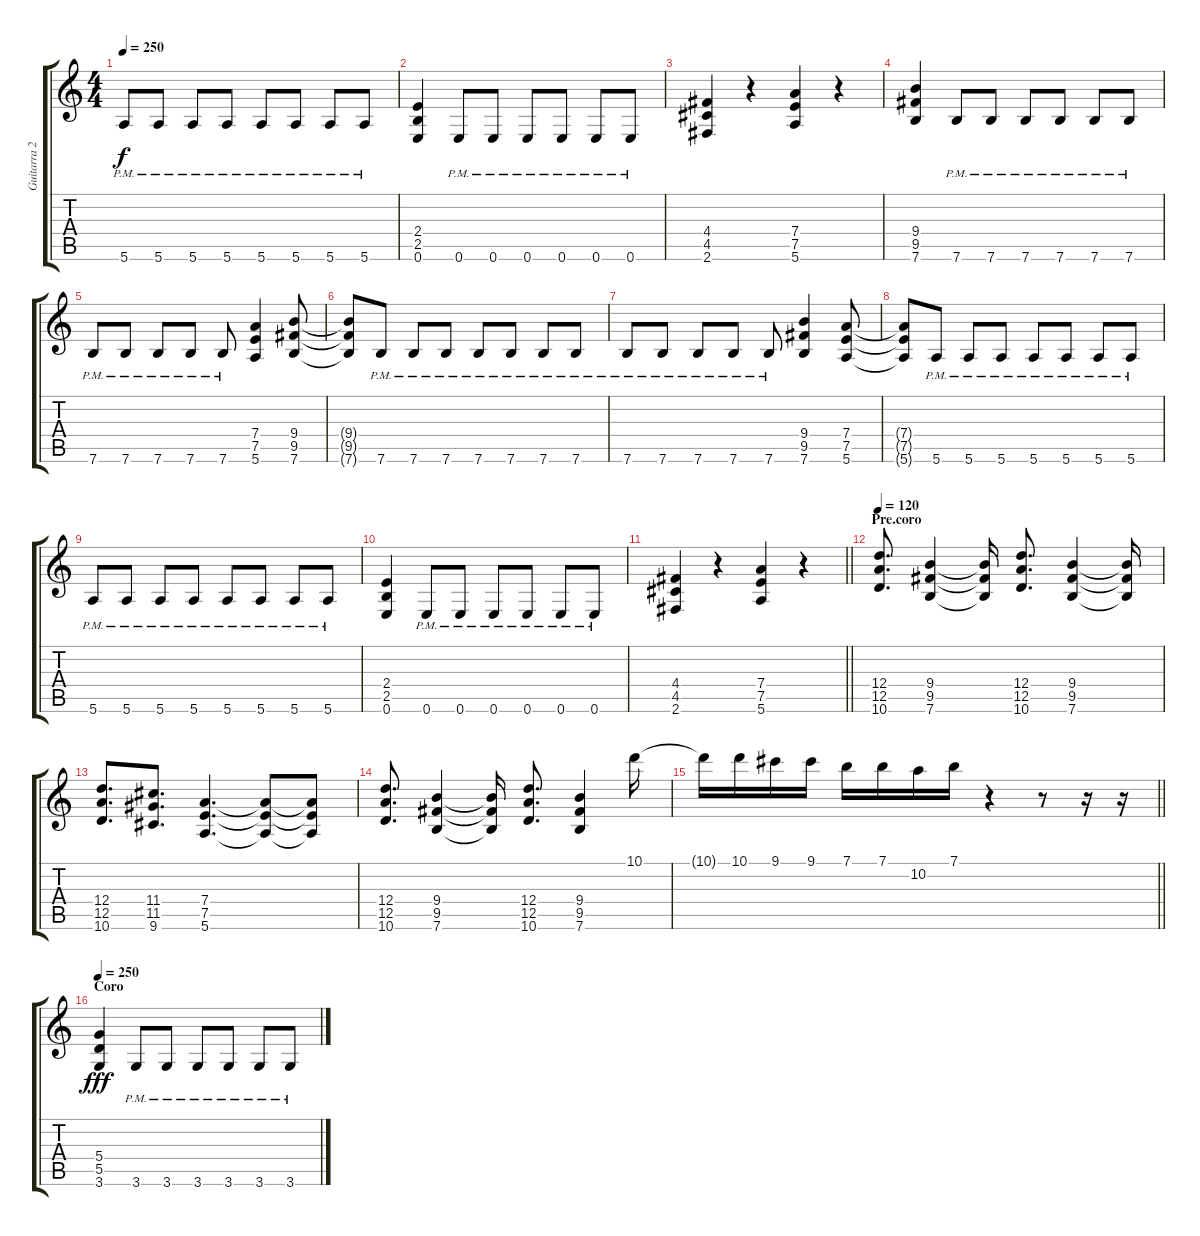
\track ("Guitarra 2" "Guitarra 2") {instrument distortionguitar}
\staff {score tabs}
\tuning (E4 B3 G3 D3 A2 E2) {hide}
\ts (4 4)
\tempo 250
\clef g2
\ks c
5.6{pm}.8{dy f} 5.6{pm}.8 5.6{pm}.8 5.6{pm}.8 5.6{pm}.8 5.6{pm}.8 5.6{pm}.8 5.6{pm}.8 |
(2.4 2.5 0.6).4 0.6{pm}.8 0.6{pm}.8 0.6{pm}.8 0.6{pm}.8 0.6{pm}.8 0.6{pm}.8 |
(4.4 4.5 2.6).4 r.4 (7.4 7.5 5.6).4 r.4 |
(9.4 9.5 7.6).4 7.6{pm}.8 7.6{pm}.8 7.6{pm}.8 7.6{pm}.8 7.6{pm}.8 7.6{pm}.8 |
7.6{pm}.8 7.6{pm}.8 7.6{pm}.8 7.6{pm}.8 7.6{pm}.8 (7.4 7.5 5.6).4 (9.4 9.5 7.6).8 |
(9.4{t} 9.5{t} 7.6{t}).8 7.6{pm}.8 7.6{pm}.8 7.6{pm}.8 7.6{pm}.8 7.6{pm}.8 7.6{pm}.8 7.6{pm}.8 |
7.6{pm}.8 7.6{pm}.8 7.6{pm}.8 7.6{pm}.8 7.6{pm}.8 (9.4 9.5 7.6).4 (7.4 7.5 5.6).8 |
(7.4{t} 7.5{t} 5.6{t}).8 5.6{pm}.8 5.6{pm}.8 5.6{pm}.8 5.6{pm}.8 5.6{pm}.8 5.6{pm}.8 5.6{pm}.8 |
5.6{pm}.8 5.6{pm}.8 5.6{pm}.8 5.6{pm}.8 5.6{pm}.8 5.6{pm}.8 5.6{pm}.8 5.6{pm}.8 |
(2.4 2.5 0.6).4 0.6{pm}.8 0.6{pm}.8 0.6{pm}.8 0.6{pm}.8 0.6{pm}.8 0.6{pm}.8 |
\barLineRight lightlight
(4.4 4.5 2.6).4 r.4 (7.4 7.5 5.6).4 r.4 |
\section ("" "Pre.coro")
\tempo 120
(12.4 12.5 10.6).8{d} (9.4 9.5 7.6).4 (9.4{t} 9.5{t} 7.6{t}).16 (12.4 12.5 10.6).8{d} (9.4 9.5 7.6).4 (9.4{t} 9.5{t} 7.6{t}).16 |
(12.4 12.5 10.6).8{d} (11.4 11.5 9.6).8{d} (7.4 7.5 5.6).4{d} (7.4{t} 7.5{t} 5.6{t}).8 (7.4{t} 7.5{t} 5.6{t}).8 |
(12.4 12.5 10.6).8{d} (9.4 9.5 7.6).4 (9.4{t} 9.5{t} 7.6{t}).16 (12.4 12.5 10.6).8{d} (9.4 9.5 7.6).4 10.1.16 |
\barLineRight lightlight
10.1{t}.16 10.1.16 9.1.16 9.1.16 7.1.16 7.1.16 10.2.16 7.1.16 r.4 r.8 r.16 r.16 |
\section ("" "Coro")
\tempo 250
(5.4 5.5 3.6).4{dy fff} 3.6{pm}.8 3.6{pm}.8 3.6{pm}.8 3.6{pm}.8 3.6{pm}.8 3.6{pm}.8
